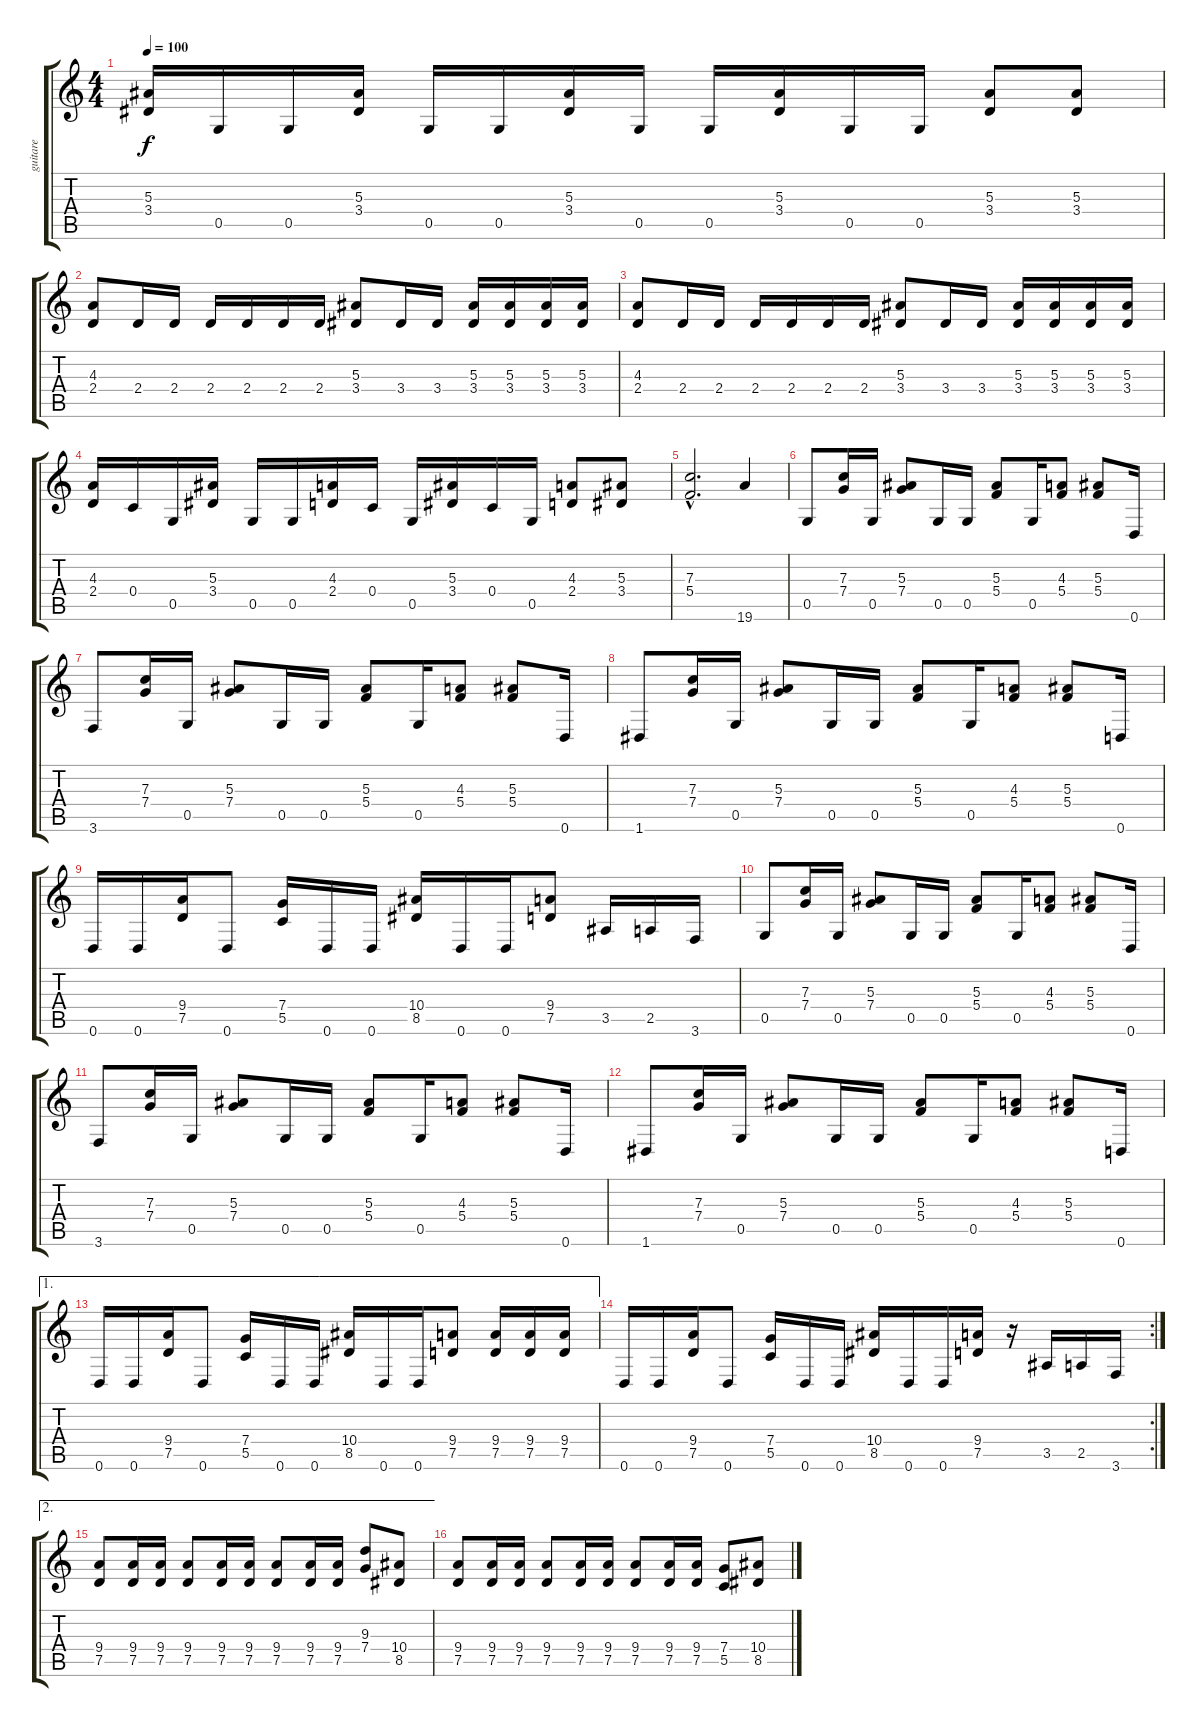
\track ("guitare" "guitare") {instrument distortionguitar}
\staff {score tabs}
\tuning (D4 A3 F3 C3 G2 D2) {hide}
\ts (4 4)
\tempo 100
\clef g2
\ks c
(5.3 3.4).16{dy f} 0.5.16 0.5.16 (5.3 3.4).16 0.5.16 0.5.16 (5.3 3.4).16 0.5.16 0.5.16 (5.3 3.4).16 0.5.16 0.5.16 (5.3 3.4).8 (5.3 3.4).8 |
(4.3 2.4).8 2.4.16 2.4.16 2.4.16 2.4.16 2.4.16 2.4.16 (5.3 3.4).8 3.4.16 3.4.16 (5.3 3.4).16 (5.3 3.4).16 (5.3 3.4).16 (5.3 3.4).16 |
(4.3 2.4).8 2.4.16 2.4.16 2.4.16 2.4.16 2.4.16 2.4.16 (5.3 3.4).8 3.4.16 3.4.16 (5.3 3.4).16 (5.3 3.4).16 (5.3 3.4).16 (5.3 3.4).16 |
(4.3 2.4).16 0.4.16 0.5.16 (5.3 3.4).16 0.5.16 0.5.16 (4.3 2.4).16 0.4.16 0.5.16 (5.3 3.4).16 0.4.16 0.5.16 (4.3 2.4).8 (5.3 3.4).8 |
(7.3{hac} 5.4{hac}).2{d} 19.6.4 |
0.5.8 (7.3 7.4).16 0.5.16 (5.3 7.4).8 0.5.16 0.5.16 (5.3 5.4).8 0.5.16 (4.3 5.4).8 (5.3 5.4).8 0.6.16 |
3.6.8 (7.3 7.4).16 0.5.16 (5.3 7.4).8 0.5.16 0.5.16 (5.3 5.4).8 0.5.16 (4.3 5.4).8 (5.3 5.4).8 0.6.16 |
1.6.8 (7.3 7.4).16 0.5.16 (5.3 7.4).8 0.5.16 0.5.16 (5.3 5.4).8 0.5.16 (4.3 5.4).8 (5.3 5.4).8 0.6.16 |
0.6.16 0.6.16 (9.4 7.5).16 0.6.8 (7.4 5.5).16 0.6.16 0.6.16 (10.4 8.5).16 0.6.16 0.6.16 (9.4 7.5).8 3.5.16 2.5.16 3.6.16 |
0.5.8 (7.3 7.4).16 0.5.16 (5.3 7.4).8 0.5.16 0.5.16 (5.3 5.4).8 0.5.16 (4.3 5.4).8 (5.3 5.4).8 0.6.16 |
3.6.8 (7.3 7.4).16 0.5.16 (5.3 7.4).8 0.5.16 0.5.16 (5.3 5.4).8 0.5.16 (4.3 5.4).8 (5.3 5.4).8 0.6.16 |
1.6.8 (7.3 7.4).16 0.5.16 (5.3 7.4).8 0.5.16 0.5.16 (5.3 5.4).8 0.5.16 (4.3 5.4).8 (5.3 5.4).8 0.6.16 |
\ae 1
0.6.16 0.6.16 (9.4 7.5).16 0.6.8 (7.4 5.5).16 0.6.16 0.6.16 (10.4 8.5).16 0.6.16 0.6.16 (9.4 7.5).8 (9.4 7.5).16 (9.4 7.5).16 (9.4 7.5).16 |
\rc 2
0.6.16 0.6.16 (9.4 7.5).16 0.6.8 (7.4 5.5).16 0.6.16 0.6.16 (10.4 8.5).16 0.6.16 0.6.16 (9.4 7.5).16 r.16 3.5.16 2.5.16 3.6.16 |
\ae 2
(9.4 7.5).8 (9.4 7.5).16 (9.4 7.5).16 (9.4 7.5).8 (9.4 7.5).16 (9.4 7.5).16 (9.4 7.5).8 (9.4 7.5).16 (9.4 7.5).16 (9.3 7.4).8 (10.4 8.5).8 |
(9.4 7.5).8 (9.4 7.5).16 (9.4 7.5).16 (9.4 7.5).8 (9.4 7.5).16 (9.4 7.5).16 (9.4 7.5).8 (9.4 7.5).16 (9.4 7.5).16 (7.4 5.5).8 (10.4 8.5).8
